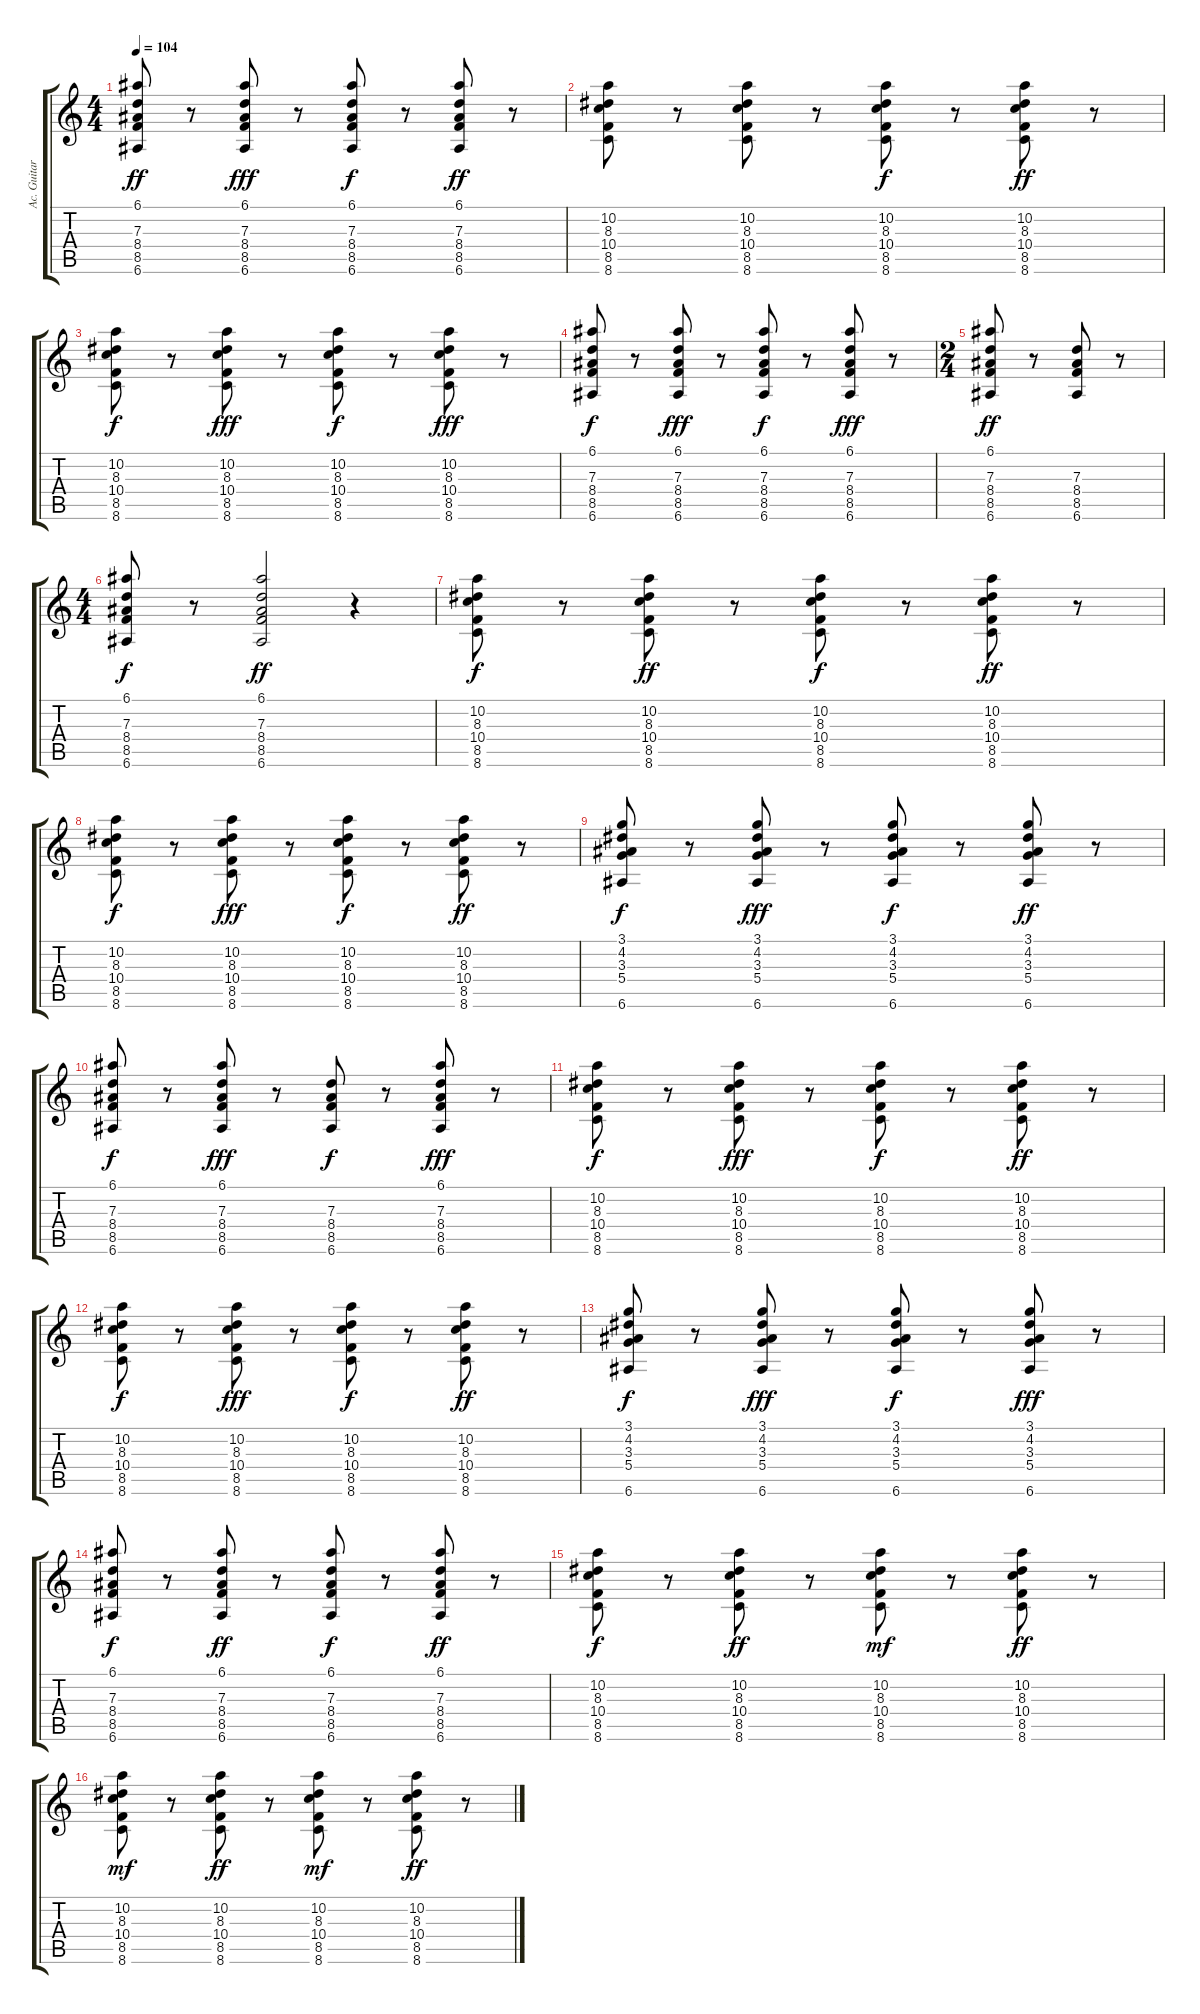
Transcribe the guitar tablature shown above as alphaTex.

\track ("Ac. Guitar" "Ac. Guitar") {instrument acousticguitarsteel}
\staff {score tabs}
\tuning (E4 B3 G3 D3 A2 E2) {hide}
\ts (4 4)
\tempo 104
\clef g2
\ks c
(6.1 7.3 8.4 8.5 6.6).8{dy ff} r.8 (6.1 7.3 8.4 8.5 6.6).8{dy fff} r.8 (6.1 7.3 8.4 8.5 6.6).8{dy f} r.8 (6.1 7.3 8.4 8.5 6.6).8{dy ff} r.8 |
(10.2 8.3 10.4 8.5 8.6).8 r.8 (10.2 8.3 10.4 8.5 8.6).8 r.8 (10.2 8.3 10.4 8.5 8.6).8{dy f} r.8 (10.2 8.3 10.4 8.5 8.6).8{dy ff} r.8 |
(10.2 8.3 10.4 8.5 8.6).8{dy f} r.8 (10.2 8.3 10.4 8.5 8.6).8{dy fff} r.8 (10.2 8.3 10.4 8.5 8.6).8{dy f} r.8 (10.2 8.3 10.4 8.5 8.6).8{dy fff} r.8 |
(6.1 7.3 8.4 8.5 6.6).8{dy f} r.8 (6.1 7.3 8.4 8.5 6.6).8{dy fff} r.8 (6.1 7.3 8.4 8.5 6.6).8{dy f} r.8 (6.1 7.3 8.4 8.5 6.6).8{dy fff} r.8 |
\ts (2 4)
(6.1 7.3 8.4 8.5 6.6).8{dy ff} r.8 (7.3 8.4 8.5 6.6).8 r.8 |
\ts (4 4)
(6.1 7.3 8.4 8.5 6.6).8{dy f} r.8 (6.1 7.3 8.4 8.5 6.6).2{dy ff} r.4 |
(10.2 8.3 10.4 8.5 8.6).8{dy f} r.8 (10.2 8.3 10.4 8.5 8.6).8{dy ff} r.8 (10.2 8.3 10.4 8.5 8.6).8{dy f} r.8 (10.2 8.3 10.4 8.5 8.6).8{dy ff} r.8 |
(10.2 8.3 10.4 8.5 8.6).8{dy f} r.8 (10.2 8.3 10.4 8.5 8.6).8{dy fff} r.8 (10.2 8.3 10.4 8.5 8.6).8{dy f} r.8 (10.2 8.3 10.4 8.5 8.6).8{dy ff} r.8 |
(3.1 4.2 3.3 5.4 6.6).8{dy f} r.8 (3.1 4.2 3.3 5.4 6.6).8{dy fff} r.8 (3.1 4.2 3.3 5.4 6.6).8{dy f} r.8 (3.1 4.2 3.3 5.4 6.6).8{dy ff} r.8 |
(6.1 7.3 8.4 8.5 6.6).8{dy f} r.8 (6.1 7.3 8.4 8.5 6.6).8{dy fff} r.8 (7.3 8.4 8.5 6.6).8{dy f} r.8 (6.1 7.3 8.4 8.5 6.6).8{dy fff} r.8 |
(10.2 8.3 10.4 8.5 8.6).8{dy f} r.8 (10.2 8.3 10.4 8.5 8.6).8{dy fff} r.8 (10.2 8.3 10.4 8.5 8.6).8{dy f} r.8 (10.2 8.3 10.4 8.5 8.6).8{dy ff} r.8 |
(10.2 8.3 10.4 8.5 8.6).8{dy f} r.8 (10.2 8.3 10.4 8.5 8.6).8{dy fff} r.8 (10.2 8.3 10.4 8.5 8.6).8{dy f} r.8 (10.2 8.3 10.4 8.5 8.6).8{dy ff} r.8 |
(3.1 4.2 3.3 5.4 6.6).8{dy f} r.8 (3.1 4.2 3.3 5.4 6.6).8{dy fff} r.8 (3.1 4.2 3.3 5.4 6.6).8{dy f} r.8 (3.1 4.2 3.3 5.4 6.6).8{dy fff} r.8 |
(6.1 7.3 8.4 8.5 6.6).8{dy f} r.8 (6.1 7.3 8.4 8.5 6.6).8{dy ff} r.8 (6.1 7.3 8.4 8.5 6.6).8{dy f} r.8 (6.1 7.3 8.4 8.5 6.6).8{dy ff} r.8 |
(10.2 8.3 10.4 8.5 8.6).8{dy f} r.8 (10.2 8.3 10.4 8.5 8.6).8{dy ff} r.8 (10.2 8.3 10.4 8.5 8.6).8{dy mf} r.8 (10.2 8.3 10.4 8.5 8.6).8{dy ff} r.8 |
(10.2 8.3 10.4 8.5 8.6).8{dy mf} r.8 (10.2 8.3 10.4 8.5 8.6).8{dy ff} r.8 (10.2 8.3 10.4 8.5 8.6).8{dy mf} r.8 (10.2 8.3 10.4 8.5 8.6).8{dy ff} r.8
